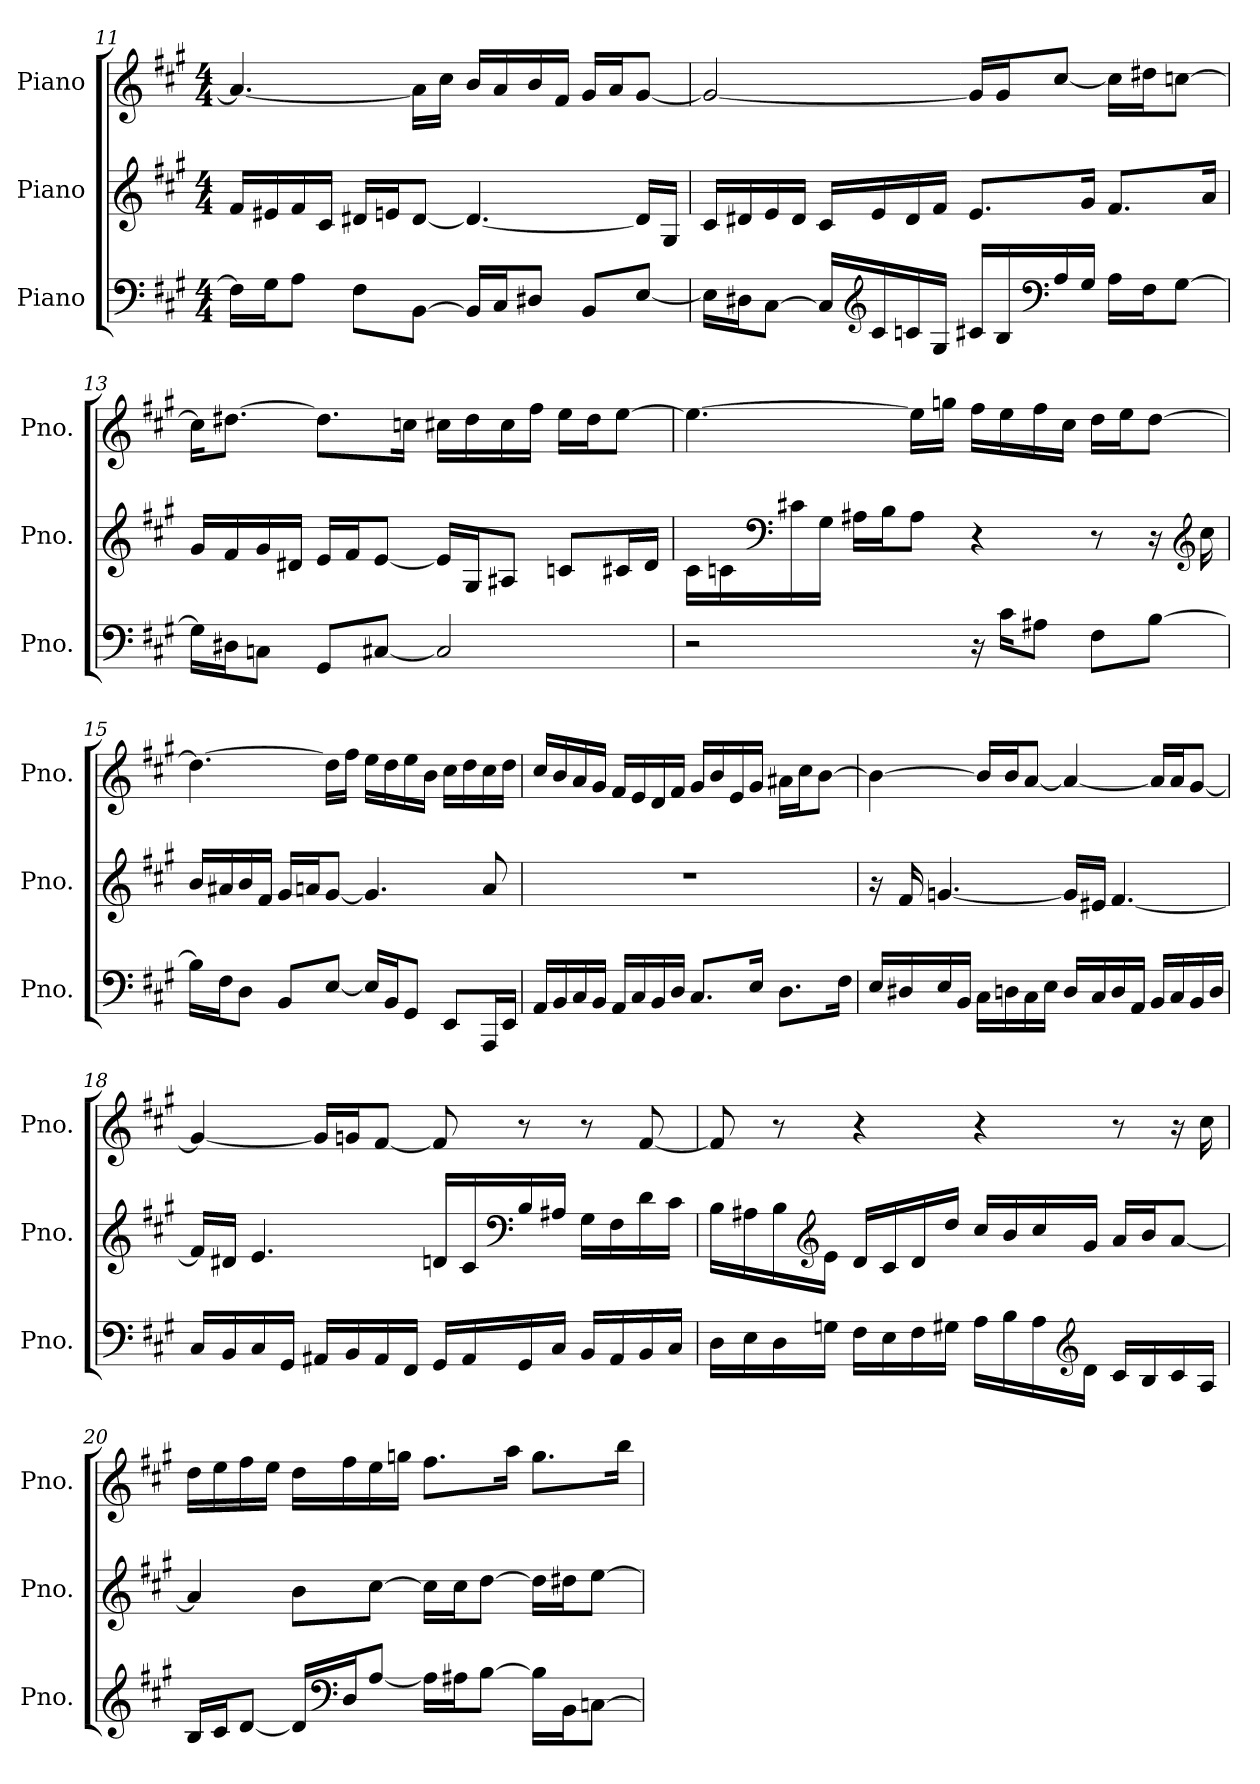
**kern	**kern	**kern
*part3	*part2	*part1
*staff3	*staff2	*staff1
*I"Piano	*I"Piano	*I"Piano
*I'Pno.	*I'Pno.	*I'Pno.
!!LO:LB:g=z
*clefF4	*clefG2	*clefG2
*k[f#c#g#]	*k[f#c#g#]	*k[f#c#g#]
*M4/4	*M4/4	*M4/4
=11	=11	=11
16F#\LL]	16f#/LL	4.a/_
16G#\J	16e#X/	.
8A\J	16f#/	.
.	16c#/JJ	.
8F#\L	16d#X/LL	.
.	16en/J	.
[8BB\J	[8d#/J	16a\LL]
.	.	16cc#\JJ
16BB/LL]	4.d#/_	16b/LL
16C#/J	.	16a/
8D#X/J	.	16b/
.	.	16f#/JJ
8BB/L	.	16g#/LL
.	.	16a/J
[8E/J	16d#/LL]	[8g#/J
.	16G#/JJ	.
=12	=12	=12
16E\LL]	16c#/LL	2g#/_
16D#X\J	16d#X/	.
[8C#\J	16e/	.
.	16d#/JJ	.
16C#/LL]	16c#/LL	.
*clefG2	*	*
16c#/	16e/	.
16cn/	16d#/	.
16G#/JJ	16f#/JJ	.
16c#X/LL	8.e/L	16g#/LL]
16B/	.	16g#/J
*clefF4	*	*
16A/	.	[8cc#/J
16G#/JJ	16g#/Jk	.
16A\LL	8.f#/L	16cc#\LL]
16F#\J	.	16dd#X\J
[8G#\J	.	[8ccn\J
.	16a/Jk	.
!!LO:LB:g=z
=13	=13	=13
16G#\LL]	16g#/LL	16cc\KL]
16D#X\J	16f#/	[8.dd#X\J
8Cn\J	16g#/	.
.	16d#X/JJ	.
8GG#/L	16e/LL	8.dd#\L]
.	16f#/J	.
[8C#X/J	[8e/J	.
.	.	16ccn\Jk
2C#/]	16e/LL]	16cc#X\LL
.	16G#/J	16dd#\
.	8A#X/J	16cc#\
.	.	16ff#\JJ
.	8cn/L	16ee\LL
.	.	16dd#\J
.	16c#X/L	[8ee\J
.	16d#/JJ	.
=14	=14	=14
2r	16c#\LL	4.ee\_
.	16cn\	.
*	*clefF4	*
.	16c#X\	.
.	16G#\JJ	.
.	16A#X\LL	.
.	16B\J	.
.	8A#\J	16ee\LL]
.	.	16ggn\JJ
16r	4r	16ff#\LL
16c#\KL	.	16ee\
8A#X\J	.	16ff#\
.	.	16cc#\JJ
8F#\L	8r	16dd\LL
.	.	16ee\J
[8B\J	16r	[8dd\J
*	*clefG2	*
.	16cc#\	.
!!LO:LB:g=z
=15	=15	=15
16B\LL]	16b/LL	4.dd\_
16F#\J	16a#X/	.
8D\J	16b/	.
.	16f#/JJ	.
8BB/L	16g#/LL	.
.	16an/J	.
[8E/J	[8g#/J	16dd\LL]
.	.	16ff#\JJ
16E/LL]	4.g#/]	16ee\LL
16BB/J	.	16dd\
8GG#/J	.	16ee\
.	.	16b\JJ
8EE/L	.	16cc#\LL
.	.	16dd\
16AAA/L	8a/	16cc#\
16EE/JJ	.	16dd\JJ
=16	=16	=16
16AA/LL	1r	16cc#/LL
16BB/	.	16b/
16C#/	.	16a/
16BB/JJ	.	16g#/JJ
16AA/LL	.	16f#/LL
16C#/	.	16e/
16BB/	.	16d/
16D/JJ	.	16f#/JJ
8.C#/L	.	16g#/LL
.	.	16b/
.	.	16e/
16E/Jk	.	16g#/JJ
8.D\L	.	16a#X\LL
.	.	16cc#\J
.	.	[8b\J
16F#\Jk	.	.
!!LO:PB:g=z
=17	=17	=17
16E/LL	16r	4b\_
16D#X/	16f#/	.
16E/	[4.gn/	.
16BB/JJ	.	.
16C#\LL	.	16b/LL]
16Dn\	.	16b/J
16C#\	.	[8a/J
16E\JJ	.	.
16D/LL	16g/LL]	4a/_
16C#/	16e#X/JJ	.
16D/	[4.f#/	.
16AA/JJ	.	.
16BB/LL	.	16a/LL]
16C#/	.	16a/J
16BB/	.	[8g#/J
16D/JJ	.	.
=18	=18	=18
16C#/LL	16f#/LL]	4g#/_
16BB/	16d#X/JJ	.
16C#/	4.e/	.
16GG#/JJ	.	.
16AA#X/LL	.	16g#/LL]
16BB/	.	16gn/J
16AA#/	.	[8f#/J
16FF#/JJ	.	.
16GG#/LL	16dn/LL	8f#/]
16AA#/	16c#/	.
*	*clefF4	*
16GG#/	16B/	8r
16C#/JJ	16A#X/JJ	.
16BB/LL	16G#\LL	8r
16AA#/	16F#\	.
16BB/	16d\	[8f#/
16C#/JJ	16c#\JJ	.
!!LO:LB:g=z
=19	=19	=19
16D\LL	16B\LL	8f#/]
16E\	16A#X\	.
16D\	16B\	8r
*	*clefG2	*
16Gn\JJ	16e\JJ	.
16F#\LL	16d/LL	4r
16E\	16c#/	.
16F#\	16d/	.
16G#X\JJ	16dd/JJ	.
16A\LL	16cc#/LL	4r
16B\	16b/	.
16A\	16cc#/	.
*clefG2	*	*
16d\JJ	16g#/JJ	.
16c#/LL	16a/LL	8r
16B/	16b/J	.
16c#/	[8a/J	16r
16A/JJ	.	16cc#\
=20	=20	=20
16B/LL	4a/]	16dd\LL
16c#/J	.	16ee\
[8d/J	.	16ff#\
.	.	16ee\JJ
16d/LL]	8b\L	16dd\LL
*clefF4	*	*
16D/J	.	16ff#\
[8A/J	[8cc#\J	16ee\
.	.	16ggn\JJ
16A\LL]	16cc#\LL]	8.ff#\L
16A#X\J	16cc#\J	.
[8B\J	[8dd\J	.
.	.	16aa\Jk
16B\LL]	16dd\LL]	8.gg\L
16BB\J	16dd#X\J	.
[8Cn\J	[8ee\J	.
.	.	16bb\Jk
=	=	=
*-	*-	*-
